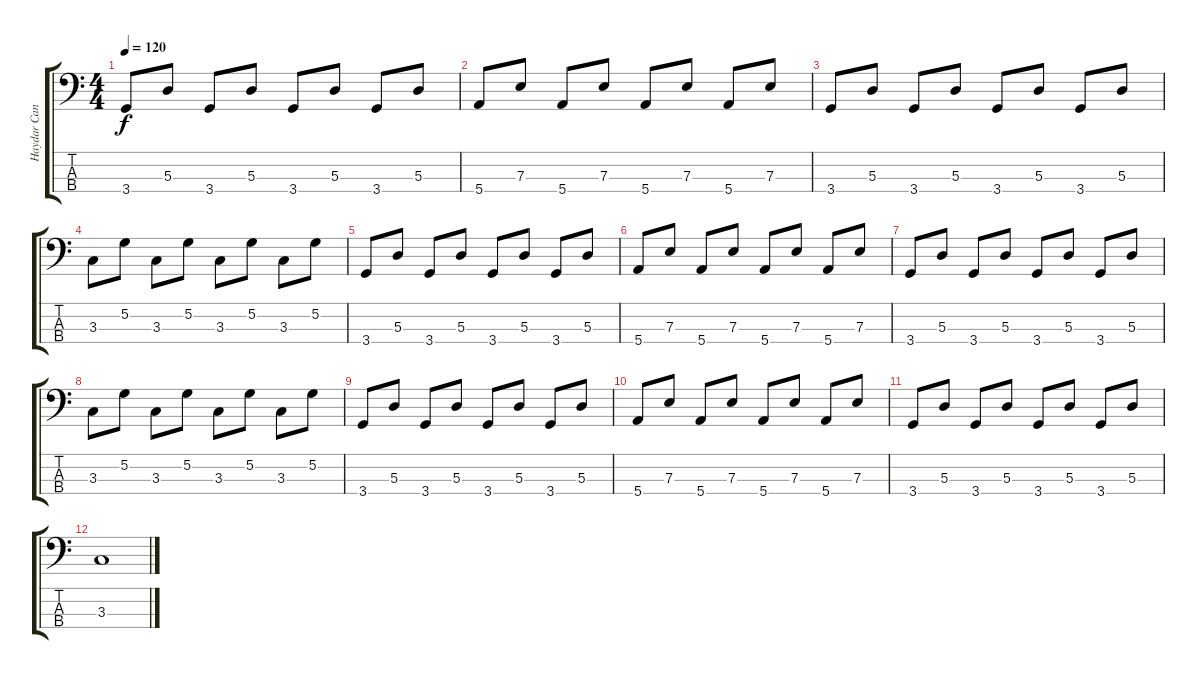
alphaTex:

\track ("Haydar Can" "Haydar Can") {instrument electricbassfinger}
\staff {score tabs}
\tuning (G2 D2 A1 E1) {hide}
\ts (4 4)
\tempo 120
\clef f4
\ks c
3.4.8{dy f} 5.3.8 3.4.8 5.3.8 3.4.8 5.3.8 3.4.8 5.3.8 |
5.4.8 7.3.8 5.4.8 7.3.8 5.4.8 7.3.8 5.4.8 7.3.8 |
3.4.8 5.3.8 3.4.8 5.3.8 3.4.8 5.3.8 3.4.8 5.3.8 |
3.3.8 5.2.8 3.3.8 5.2.8 3.3.8 5.2.8 3.3.8 5.2.8 |
3.4.8 5.3.8 3.4.8 5.3.8 3.4.8 5.3.8 3.4.8 5.3.8 |
5.4.8 7.3.8 5.4.8 7.3.8 5.4.8 7.3.8 5.4.8 7.3.8 |
3.4.8 5.3.8 3.4.8 5.3.8 3.4.8 5.3.8 3.4.8 5.3.8 |
3.3.8 5.2.8 3.3.8 5.2.8 3.3.8 5.2.8 3.3.8 5.2.8 |
3.4.8 5.3.8 3.4.8 5.3.8 3.4.8 5.3.8 3.4.8 5.3.8 |
5.4.8 7.3.8 5.4.8 7.3.8 5.4.8 7.3.8 5.4.8 7.3.8 |
3.4.8 5.3.8 3.4.8 5.3.8 3.4.8 5.3.8 3.4.8 5.3.8 |
3.3.1{volume 9}
